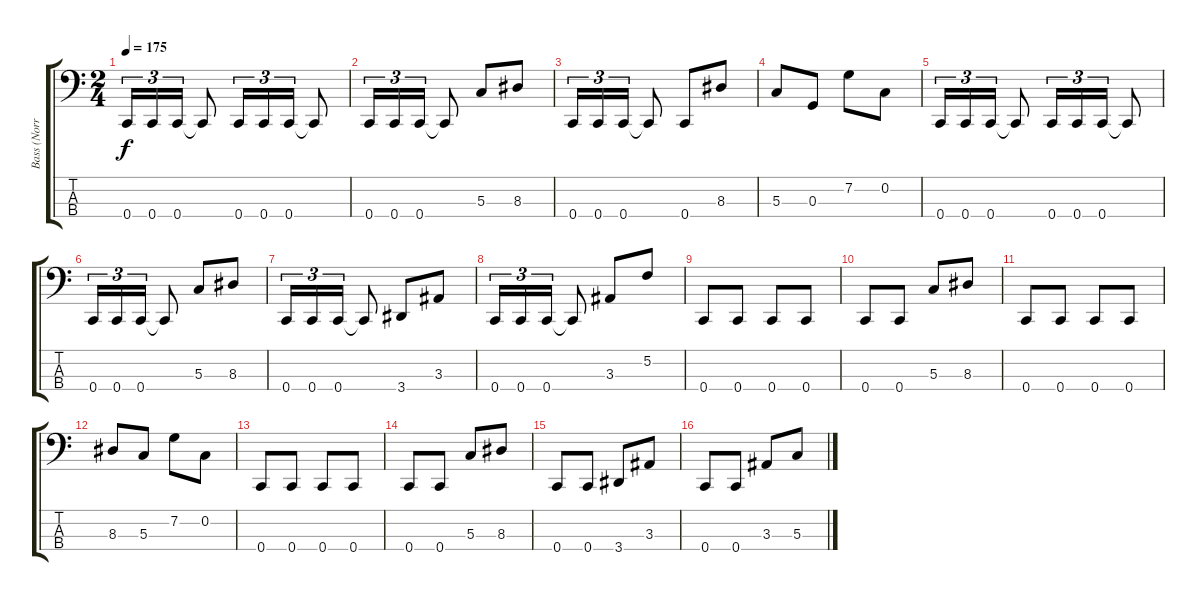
\track ("Bass (Norris)" "Bass (Norr") {instrument electricbasspick}
\staff {score tabs}
\tuning (F2 C2 G1 C1) {hide}
\ts (2 4)
\tempo 175
\clef f4
\ks c
0.4.16{tu (3 2) dy f} 0.4.16{tu (3 2)} 0.4.16{tu (3 2)} 0.4{t}.8 0.4.16{tu (3 2)} 0.4.16{tu (3 2)} 0.4.16{tu (3 2)} 0.4{t}.8 |
0.4.16{tu (3 2)} 0.4.16{tu (3 2)} 0.4.16{tu (3 2)} 0.4{t}.8 5.3.8 8.3.8 |
0.4.16{tu (3 2)} 0.4.16{tu (3 2)} 0.4.16{tu (3 2)} 0.4{t}.8 0.4.8 8.3.8 |
5.3.8 0.3.8 7.2.8 0.2.8 |
0.4.16{tu (3 2)} 0.4.16{tu (3 2)} 0.4.16{tu (3 2)} 0.4{t}.8 0.4.16{tu (3 2)} 0.4.16{tu (3 2)} 0.4.16{tu (3 2)} 0.4{t}.8 |
0.4.16{tu (3 2)} 0.4.16{tu (3 2)} 0.4.16{tu (3 2)} 0.4{t}.8 5.3.8 8.3.8 |
0.4.16{tu (3 2)} 0.4.16{tu (3 2)} 0.4.16{tu (3 2)} 0.4{t}.8 3.4.8 3.3.8 |
0.4.16{tu (3 2)} 0.4.16{tu (3 2)} 0.4.16{tu (3 2)} 0.4{t}.8 3.3.8 5.2.8 |
0.4.8 0.4.8 0.4.8 0.4.8 |
0.4.8 0.4.8 5.3.8 8.3.8 |
0.4.8 0.4.8 0.4.8 0.4.8 |
8.3.8 5.3.8 7.2.8 0.2.8 |
0.4.8 0.4.8 0.4.8 0.4.8 |
0.4.8 0.4.8 5.3.8 8.3.8 |
0.4.8 0.4.8 3.4.8 3.3.8 |
0.4.8 0.4.8 3.3.8 5.3.8
